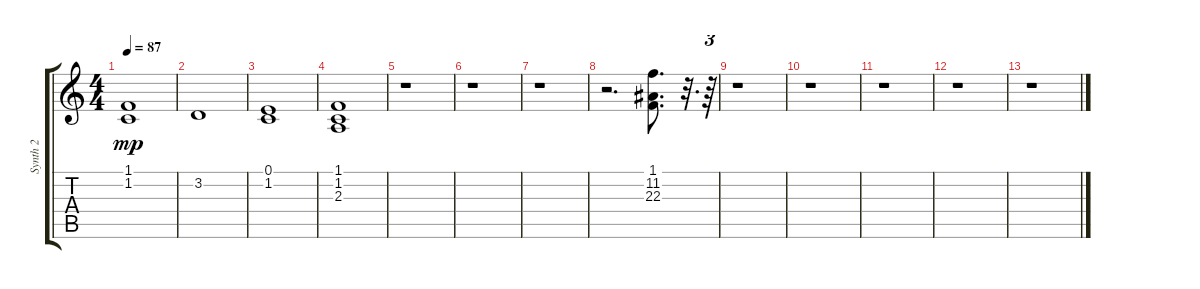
\track ("Synth 2" "Synth 2") {instrument pad3polysynth}
\staff {score tabs}
\tuning (E4 B3 G3 D3 A2 E2) {hide}
\ts (4 4)
\tempo 87
\clef g2
\ks c
(1.1 1.2).1{dy mp} |
3.2.1 |
(0.1 1.2).1 |
(1.1 1.2 2.3).1 |
r.1 |
r.1 |
r.1 |
r.2{d} (1.1 11.2 22.3).8{d} r.32{d} r.64{tu (3 2)} |
r.1 |
r.1 |
r.1 |
r.1 |
r.1
